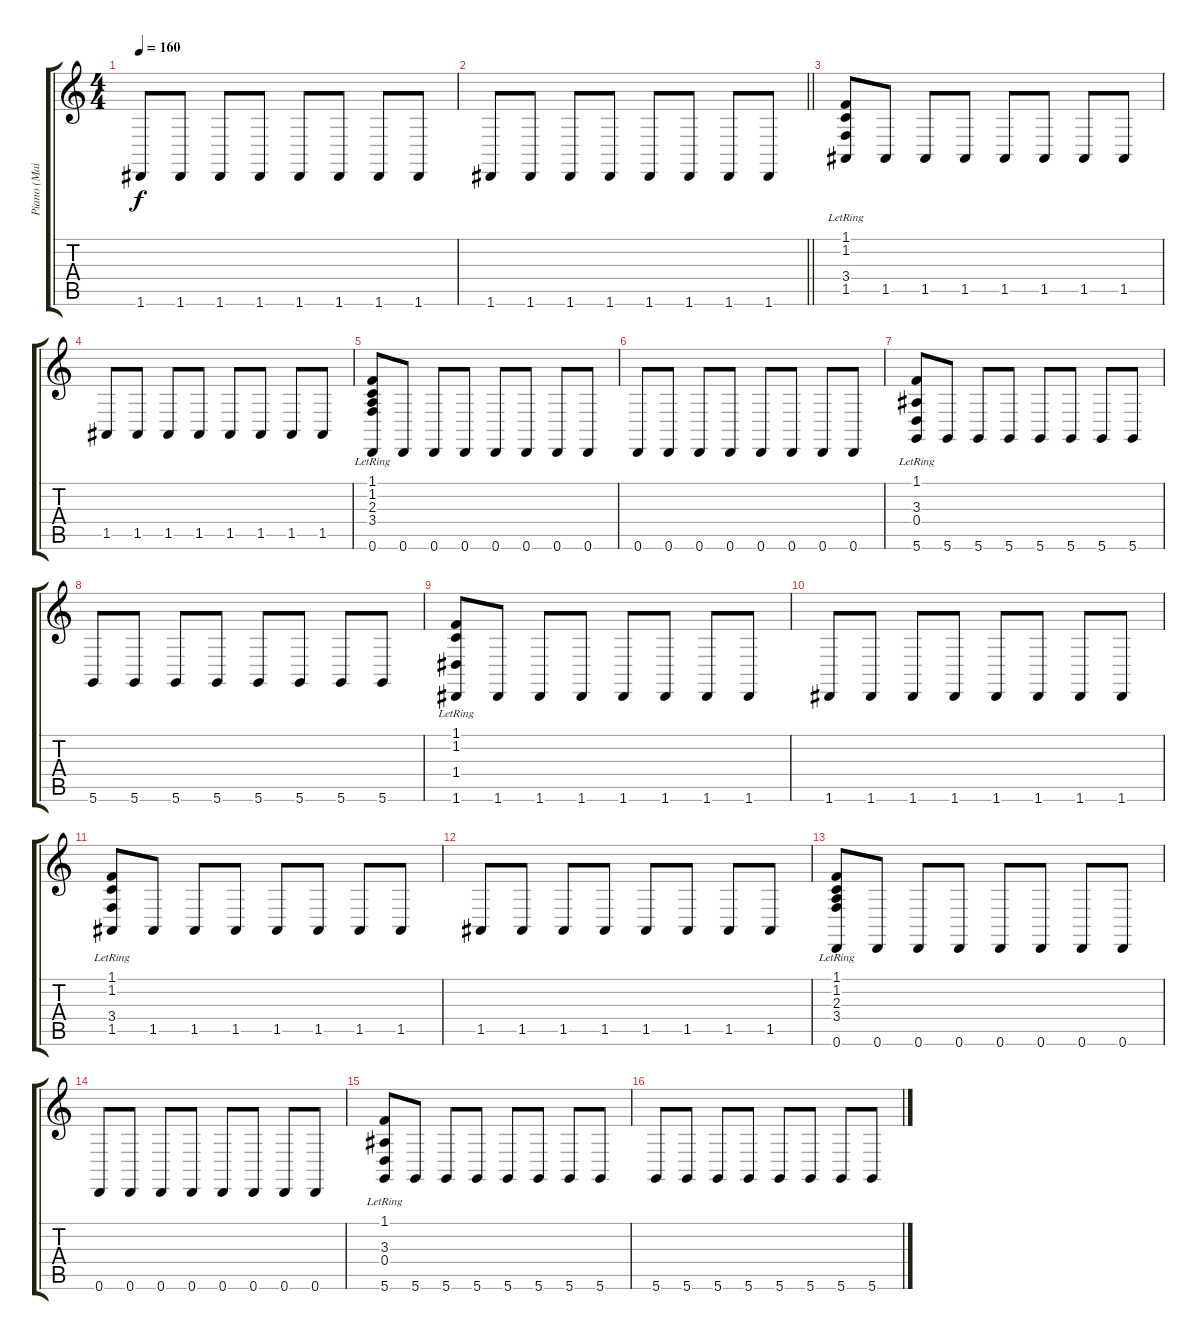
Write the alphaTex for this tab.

\track ("Piano (Main)" "Piano (Mai") {instrument brightacousticpiano}
\staff {score tabs}
\tuning (E4 B3 G3 D3 A2 D2) {hide}
\ts (4 4)
\tempo 160
\clef g2
\ks c
1.6.8{dy f} 1.6.8 1.6.8 1.6.8 1.6.8 1.6.8 1.6.8 1.6.8 |
\barLineRight lightlight
1.6.8 1.6.8 1.6.8 1.6.8 1.6.8 1.6.8 1.6.8 1.6.8 |
\section ("" " ")
(1.1{lr} 1.2{lr} 3.4{lr} 1.5).8 1.5.8 1.5.8 1.5.8 1.5.8 1.5.8 1.5.8 1.5.8 |
1.5.8 1.5.8 1.5.8 1.5.8 1.5.8 1.5.8 1.5.8 1.5.8 |
(1.1{lr} 1.2{lr} 2.3{lr} 3.4{lr} 0.6).8 0.6.8 0.6.8 0.6.8 0.6.8 0.6.8 0.6.8 0.6.8 |
0.6.8 0.6.8 0.6.8 0.6.8 0.6.8 0.6.8 0.6.8 0.6.8 |
(1.1{lr} 3.3{lr} 0.4{lr} 5.6).8 5.6.8 5.6.8 5.6.8 5.6.8 5.6.8 5.6.8 5.6.8 |
5.6.8 5.6.8 5.6.8 5.6.8 5.6.8 5.6.8 5.6.8 5.6.8 |
(1.1{lr} 1.2{lr} 1.4{lr} 1.6).8 1.6.8 1.6.8 1.6.8 1.6.8 1.6.8 1.6.8 1.6.8 |
1.6.8 1.6.8 1.6.8 1.6.8 1.6.8 1.6.8 1.6.8 1.6.8 |
(1.1{lr} 1.2{lr} 3.4{lr} 1.5).8 1.5.8 1.5.8 1.5.8 1.5.8 1.5.8 1.5.8 1.5.8 |
1.5.8 1.5.8 1.5.8 1.5.8 1.5.8 1.5.8 1.5.8 1.5.8 |
(1.1{lr} 1.2{lr} 2.3{lr} 3.4{lr} 0.6).8 0.6.8 0.6.8 0.6.8 0.6.8 0.6.8 0.6.8 0.6.8 |
0.6.8 0.6.8 0.6.8 0.6.8 0.6.8 0.6.8 0.6.8 0.6.8 |
(1.1{lr} 3.3{lr} 0.4{lr} 5.6).8 5.6.8 5.6.8 5.6.8 5.6.8 5.6.8 5.6.8 5.6.8 |
5.6.8 5.6.8 5.6.8 5.6.8 5.6.8 5.6.8 5.6.8 5.6.8
